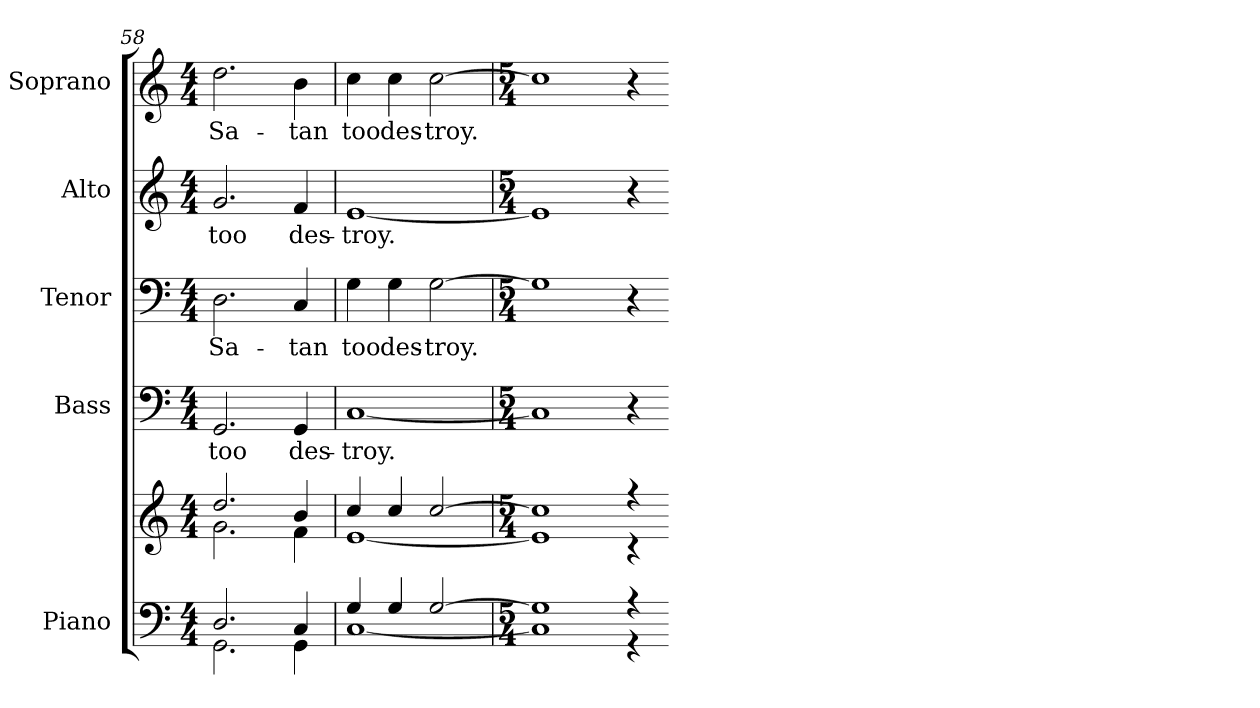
**kern	**kern	**kern	**text	**kern	**text	**kern	**text	**kern	**text
*part5	*part5	*part4	*part4	*part3	*part3	*part2	*part2	*part1	*part1
*staff6	*staff5	*staff4	*staff4	*staff3	*staff3	*staff2	*staff2	*staff1	*staff1
*I"Piano	*	*I"Bass	*	*I"Tenor	*	*I"Alto	*	*I"Soprano	*
*I'Pno.	*	*I'B.	*	*I'T.	*	*I'A.	*	*I'S.	*
*clefF4	*clefG2	*clefF4	*	*clefF4	*	*clefG2	*	*clefG2	*
*k[]	*k[]	*k[]	*	*k[]	*	*k[]	*	*k[]	*
*C:	*C:	*C:	*	*C:	*	*C:	*	*C:	*
*M4/4	*M4/4	*M4/4	*	*M4/4	*	*M4/4	*	*M4/4	*
=58	=58	=58	=58	=58	=58	=58	=58	=58	=58
*^	*^	*	*	*	*	*	*	*	*
!	!	!	!	!	!LO:LY:b:color=#000000	!	!	!	!	!	!
!	!	!	!	!	!	!	!LO:LY:b:color=#000000	!	!	!	!
!	!	!	!	!	!	!	!	!	!LO:LY:b:color=#000000	!	!
!	!	!	!	!	!	!	!	!	!	!	!LO:LY:b:color=#000000
2.Di/	2.GGi\	2.ddi/	2.gi\	2.GGi/	too	2.Di\	Sa-	2.gi/	too	2.ddi\	Sa-
!	!	!	!	!	!LO:LY:b:color=#000000	!	!	!	!	!	!
!	!	!	!	!	!	!	!LO:LY:b:color=#000000	!	!	!	!
!	!	!	!	!	!	!	!	!	!LO:LY:b:color=#000000	!	!
!	!	!	!	!	!	!	!	!	!	!	!LO:LY:b:color=#000000
4Ci/	4GGi\	4bi/	4fi\	4GGi/	des-	4Ci/	-tan	4fi/	des-	4bi\	-tan
=59	=59	=59	=59	=59	=59	=59	=59	=59	=59	=59	=59
!	!	!	!	!	!LO:LY:b:color=#000000	!	!	!	!	!	!
!	!	!	!	!	!	!	!LO:LY:b:color=#000000	!	!	!	!
!	!	!	!	!	!	!	!	!	!LO:LY:b:color=#000000	!	!
!	!	!	!	!	!	!	!	!	!	!	!LO:LY:b:color=#000000
4Gi/	[<1Ci	4cci/	[<1ei	[<1Ci	-troy.	4Gi\	too	[<1ei	-troy.	4cci\	too
!	!	!	!	!	!	!	!LO:LY:b:color=#000000	!	!	!	!
!	!	!	!	!	!	!	!	!	!	!	!LO:LY:b:color=#000000
4Gi/	.	4cci/	.	.	.	4Gi\	des-	.	.	4cci\	des-
!	!	!	!	!	!	!	!LO:LY:b:color=#000000	!	!	!	!
!	!	!	!	!	!	!	!	!	!	!	!LO:LY:b:color=#000000
[>2Gi/	.	[>2cci/	.	.	.	[>2Gi\	-troy.	.	.	[>2cci\	-troy.
=60	=60	=60	=60	=60	=60	=60	=60	=60	=60	=60	=60
*M5/4	*	*M5/4	*	*M5/4	*	*M5/4	*	*M5/4	*	*M5/4	*
1Gi]	1Ci]	1cci]	1ei]	1Ci]	.	1Gi]	.	1ei]	.	1cci]	.
4r	4r	4r	4r	4r	.	4r	.	4r	.	4r	.
*v	*v	*	*	*	*	*	*	*	*	*	*
*	*v	*v	*	*	*	*	*	*	*	*
=-	=-	=-	=-	=-	=-	=-	=-	=-	=-
*-	*-	*-	*-	*-	*-	*-	*-	*-	*-
